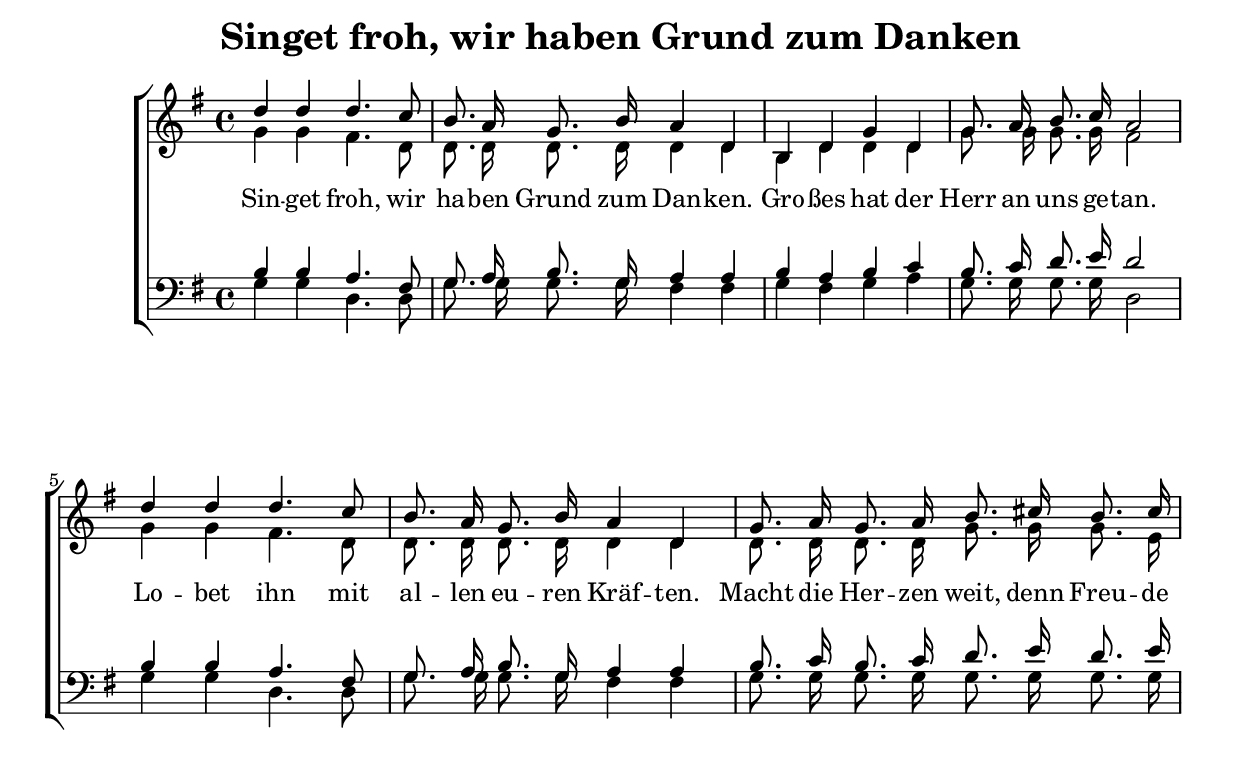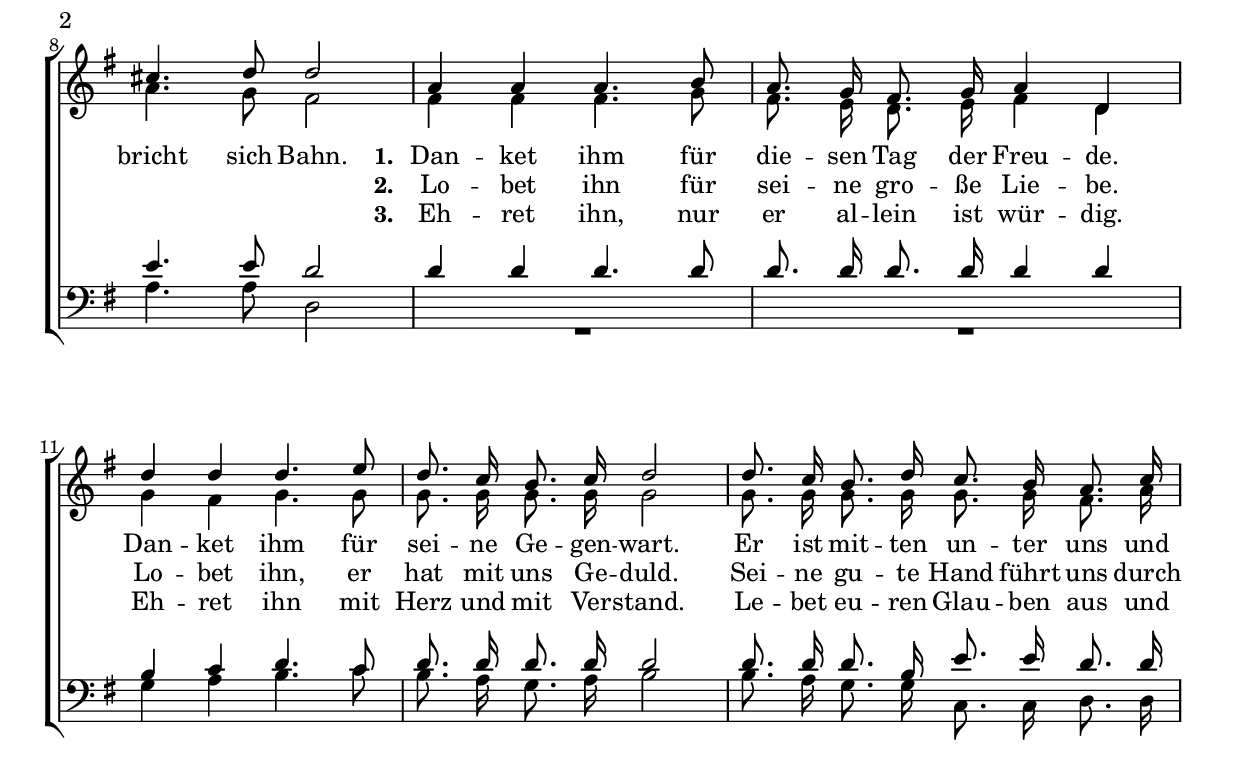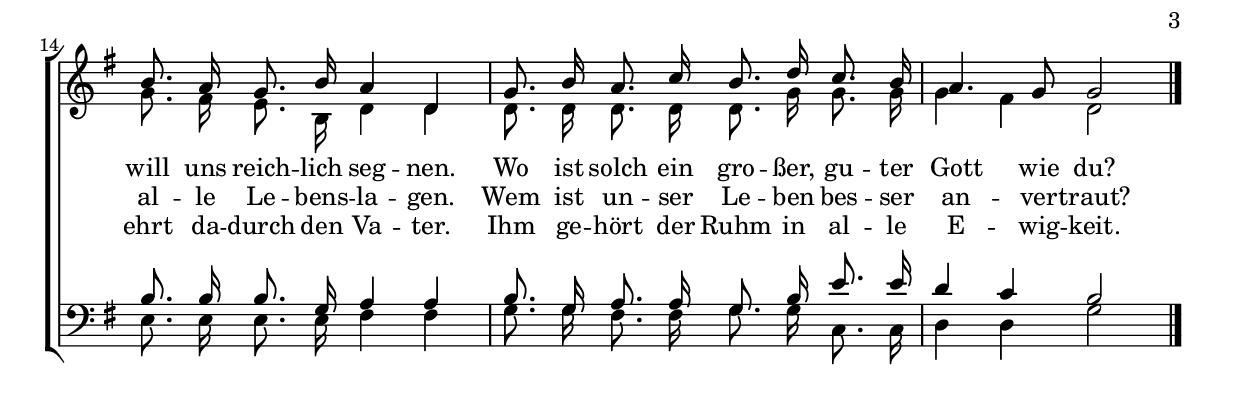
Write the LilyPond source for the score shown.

\include "deutsch.ly"

#(set! paper-alist (cons '("kindle" . (cons (* 210 mm) (* 130 mm))) paper-alist))

#(set-default-paper-size "kindle")

\pointAndClickOff

Praes = {
  \time 4/4
  \key g \major
  \autoBeamOff
}

\header {
  title = "Singet froh, wir haben Grund zum Danken"
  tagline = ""
}

\new ChoirStaff <<
\new Staff <<
 {
   \new Voice = sopranRefrain { \voiceOne \relative c'' { \Praes
    d4 d d4. c8 | h8. a16 g8. h16 a4 d, | h d g d | g8. a16 h8. c16 a2 |
    d4 d d4. c8 | h8. a16 g8. h16 a4 d, | g8. a16 g8. a16 h8. cis16 h8. cis16 | cis4. d8 d2 |
   } }
   \new Voice = sopranStrophe { \voiceOne \relative c'' { \autoBeamOff
    a4 a a4. h8 | a8. g16 fis8. g16 a4 d, |
    d' d d4. e8 | d8. c16 h8. c16 d2 |
    d8. c16 h8. d16 c8. h16 a8. c16 | h8. a16 g8. h16 a4 d,4 |
    g8. h16 a8. c16 h8. d16 c8. h16 | a4. g8 g2 | \bar "|."
   } }
 }
 \new Voice = alt { \voiceTwo \relative g' { \Praes
   g4 g fis4. d8 | d8. d16 d8. d16 d4 d | h d d d | g8. g16 g8. g16 fis2 |
   g4 g fis4. d8 | d8. d16 d8. d16 d4 d | d8. d16 d8. d16 g8. g16 g8. e16 | a4. g8 fis2 |
   fis4 fis fis4. g8 | fis8. e16 d8. e16 fis4 d |
   g fis g4. g8 | g8. g16 g8. g16 g2 |
   g8. g16 g8. g16 g8. g16 fis8. a16 | g8. fis16 e8. h16 d4 d | d8. d16 d8. d16 d8. g16 g8. g16 | g4 fis d2 | \bar "|."
 }}
>>
 \context Lyrics = one \lyricsto sopranRefrain {
   Sin -- get froh, wir ha -- ben Grund zum Dan -- ken.
   Gro -- ßes hat der Herr an uns ge -- tan.
   Lo -- bet ihn mit al -- len eu -- ren Kräf -- ten.
   Macht die Her -- zen weit, denn Freu -- de bricht sich Bahn.
 }
 \context Lyrics = one \lyricsto sopranStrophe { \set stanza = #"1. "
   Dan -- ket ihm für die -- sen Tag der Freu -- de.
   Dan -- ket ihm für sei -- ne Ge -- gen -- wart.
   Er ist mit -- ten un -- ter uns und will uns reich -- lich seg -- nen.
   Wo ist solch ein gro -- ßer, gu -- ter Gott wie du?
 }
 \context Lyrics = two \lyricsto sopranStrophe { \set stanza = #"2. "
   Lo -- bet ihn für sei -- ne gro -- ße Lie -- be.
   Lo -- bet ihn, er hat mit uns Ge -- duld.
   Sei -- ne gu -- te Hand führt uns durch al -- le Le -- bens -- la -- gen.
   Wem ist un -- ser Le -- ben bes -- ser an -- ver -- traut?
 }
 \context Lyrics = three \lyricsto sopranStrophe { \set stanza = #"3. "
   Eh -- ret ihn, nur er al -- lein ist wür -- dig.
   Eh -- ret ihn mit Herz und mit Ver -- stand.
   Le -- bet eu -- ren Glau -- ben aus und ehrt da -- durch den Va -- ter.
   Ihm ge -- hört der Ruhm in al -- le E -- wig -- keit.
 }

\new Staff <<
 \new Voice = tenor { \voiceOne \relative c' { \Praes \clef "bass"
   h4 h a4. fis8 | g8. a16 h8. g16 a4 a | h a h c | h8. c16 d8. e16 d2 |
   h4 h a4. fis8 | g8. a16 h8. g16 a4 a | h8. c16 h8. c16 d8. e16 d8. e16 | e4. e8 d2 |
   d4 d d4. d8 | d8. d16 d8. d16 d4 d |
   h c d4. c8 | d8. d16 d8. d16 d2 |
   d8. d16 d8. h16 e8. e16 d8. d16 | h8. h16 h8. g16 a4 a | h8. g16 a8. a16 g8. h16 e8. e16 | d4 c h2 | \bar "|."
 }}
 \new Voice = bass { \voiceTwo \relative g { \Praes \clef "bass"
   g4 g d4. d8 | g8. g16 g8. g16 fis4 fis | g fis g a | g8. g16 g8. g16 d2 |
   g4 g d4. d8 | g8. g16 g8. g16 fis4 fis | g8. g16 g8. g16 g8. g16 g8. g16 | a4. a8 d,2 |
   R1*2 | g4 a h4. c8 | h8. a16 g8. a16 h2 |
   h8. a16 g8. g16 c,8. c16 d8. d16 | e8. e16 e8. e16 fis4 fis | g8. g16 fis8. fis16 g8. g16 c,8. c16 | d4 d g2 | \bar "|."
 }}
>>

>>
